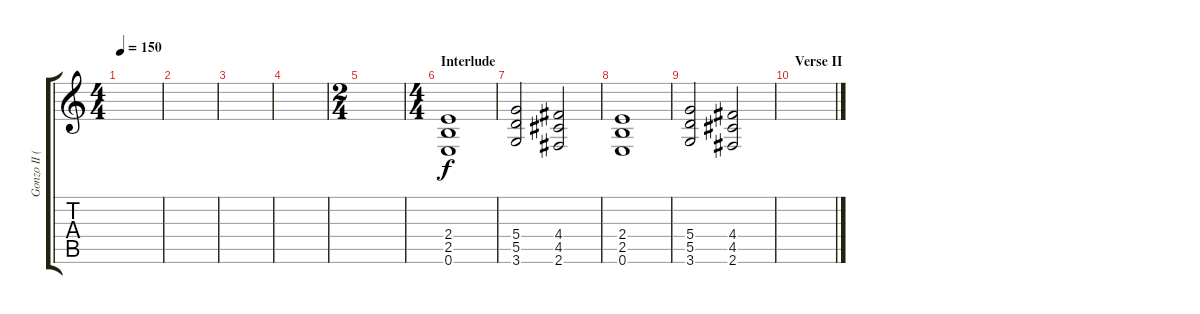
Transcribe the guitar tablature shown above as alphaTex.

\track ("Gonzo II (Nur studio)" "Gonzo II (") {instrument distortionguitar}
\staff {score tabs}
\tuning (E4 B3 G3 D3 A2 E2) {hide}
\ts (4 4)
\tempo 150
\clef g2
\ks c
|
|
|
|
\ts (2 4)
|
\ts (4 4)
\section ("" "Interlude")
(2.4 2.5 0.6).1 |
(5.4 5.5 3.6).2 (4.4 4.5 2.6).2 |
(2.4 2.5 0.6).1 |
(5.4 5.5 3.6).2 (4.4 4.5 2.6).2 |
\section ("" "Verse II")
